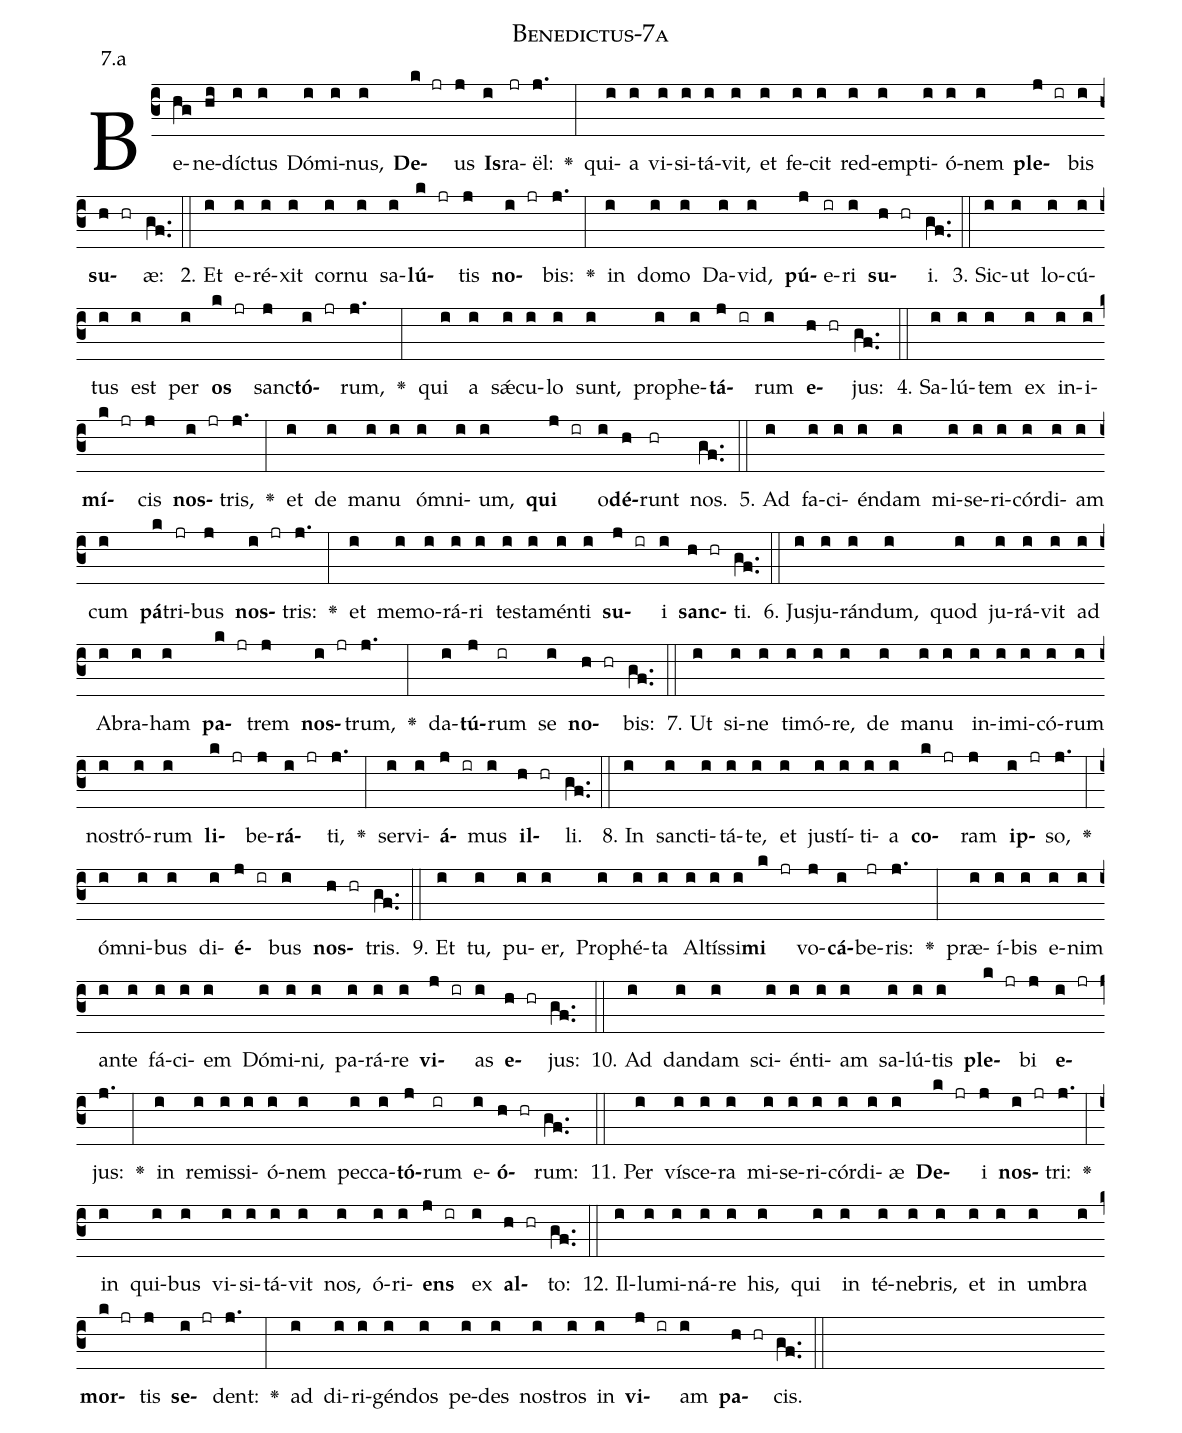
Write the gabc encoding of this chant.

name: Benedictus-7a;
annotation: 7.a;
%%
(c3)Be(hg)ne(hi)díc(i)tus(i) Dó(i)mi(i)nus,(i) <b>De</b>(k jr)us(j) <b>Is</b>(i)ra(jr)ël:(j.) <v>\greheightstar</v>(:) qui(i)a(i) vi(i)si(i)tá(i)vit,(i) et(i) fe(i)cit(i) red(i)emp(i)ti(i)ó(i)nem(i) <b>ple</b>(j ir)bis(i) <b>su</b>(h hr)æ:(gf..) (::)
2. Et(i) e(i)ré(i)xit(i) cor(i)nu(i) sa(i)<b>lú</b>(k jr)tis(j) <b>no</b>(i jr)bis:(j.) <v>\greheightstar</v>(:) in(i) do(i)mo(i) Da(i)vid,(i) <b>pú</b>(j)e(ir)ri(i) <b>su</b>(h hr)i.(gf..) (::)
3. Sic(i)ut(i) lo(i)cú(i)tus(i) est(i) per(i) <b>os</b>(k jr) sanc(j)<b>tó</b>(i jr)rum,(j.) <v>\greheightstar</v>(:) qui(i) a(i) sǽ(i)cu(i)lo(i) sunt,(i) pro(i)phe(i)<b>tá</b>(j ir)rum(i) <b>e</b>(h hr)jus:(gf..) (::)
4. Sa(i)lú(i)tem(i) ex(i) in(i)i(i)<b>mí</b>(k jr)cis(j) <b>nos</b>(i jr)tris,(j.) <v>\greheightstar</v>(:) et(i) de(i) ma(i)nu(i) óm(i)ni(i)um,(i) <b>qui</b>(j ir) o(i)<b>dé</b>(h)runt(hr) nos.(gf..) (::)
5. Ad(i) fa(i)ci(i)én(i)dam(i) mi(i)se(i)ri(i)cór(i)di(i)am(i) cum(i) <b>pá</b>(k)tri(jr)bus(j) <b>nos</b>(i jr)tris:(j.) <v>\greheightstar</v>(:) et(i) me(i)mo(i)rá(i)ri(i) tes(i)ta(i)mén(i)ti(i) <b>su</b>(j ir)i(i) <b>sanc</b>(h hr)ti.(gf..) (::)
6. Ju(i)sju(i)rán(i)dum,(i) quod(i) ju(i)rá(i)vit(i) ad(i) A(i)bra(i)ham(i) <b>pa</b>(k jr)trem(j) <b>nos</b>(i jr)trum,(j.) <v>\greheightstar</v>(:) da(i)<b>tú</b>(j)rum(ir) se(i) <b>no</b>(h hr)bis:(gf..) (::)
7. Ut(i) si(i)ne(i) ti(i)mó(i)re,(i) de(i) ma(i)nu(i) in(i)i(i)mi(i)có(i)rum(i) nos(i)tró(i)rum(i) <b>li</b>(k jr)be(j)<b>rá</b>(i jr)ti,(j.) <v>\greheightstar</v>(:) ser(i)vi(i)<b>á</b>(j ir)mus(i) <b>il</b>(h hr)li.(gf..) (::)
8. In(i) sanc(i)ti(i)tá(i)te,(i) et(i) jus(i)tí(i)ti(i)a(i) <b>co</b>(k jr)ram(j) <b>ip</b>(i jr)so,(j.) <v>\greheightstar</v>(:) óm(i)ni(i)bus(i) di(i)<b>é</b>(j ir)bus(i) <b>nos</b>(h hr)tris.(gf..) (::)
9. Et(i) tu,(i) pu(i)er,(i) Pro(i)phé(i)ta(i) Al(i)tís(i)si(i)<b>mi</b>(k jr) vo(j)<b>cá</b>(i)be(jr)ris:(j.) <v>\greheightstar</v>(:) præ(i)í(i)bis(i) e(i)nim(i) an(i)te(i) fá(i)ci(i)em(i) Dó(i)mi(i)ni,(i) pa(i)rá(i)re(i) <b>vi</b>(j ir)as(i) <b>e</b>(h hr)jus:(gf..) (::)
10. Ad(i) dan(i)dam(i) sci(i)én(i)ti(i)am(i) sa(i)lú(i)tis(i) <b>ple</b>(k jr)bi(j) <b>e</b>(i jr)jus:(j.) <v>\greheightstar</v>(:) in(i) re(i)mis(i)si(i)ó(i)nem(i) pec(i)ca(i)<b>tó</b>(j)rum(ir) e(i)<b>ó</b>(h hr)rum:(gf..) (::)
11. Per(i) ví(i)sce(i)ra(i) mi(i)se(i)ri(i)cór(i)di(i)æ(i) <b>De</b>(k jr)i(j) <b>nos</b>(i jr)tri:(j.) <v>\greheightstar</v>(:) in(i) qui(i)bus(i) vi(i)si(i)tá(i)vit(i) nos,(i) ó(i)ri(i)<b>ens</b>(j ir) ex(i) <b>al</b>(h hr)to:(gf..) (::)
12. Il(i)lu(i)mi(i)ná(i)re(i) his,(i) qui(i) in(i) té(i)ne(i)bris,(i) et(i) in(i) um(i)bra(i) <b>mor</b>(k jr)tis(j) <b>se</b>(i jr)dent:(j.) <v>\greheightstar</v>(:) ad(i) di(i)ri(i)gén(i)dos(i) pe(i)des(i) nos(i)tros(i) in(i) <b>vi</b>(j ir)am(i) <b>pa</b>(h hr)cis.(gf..) (::)
